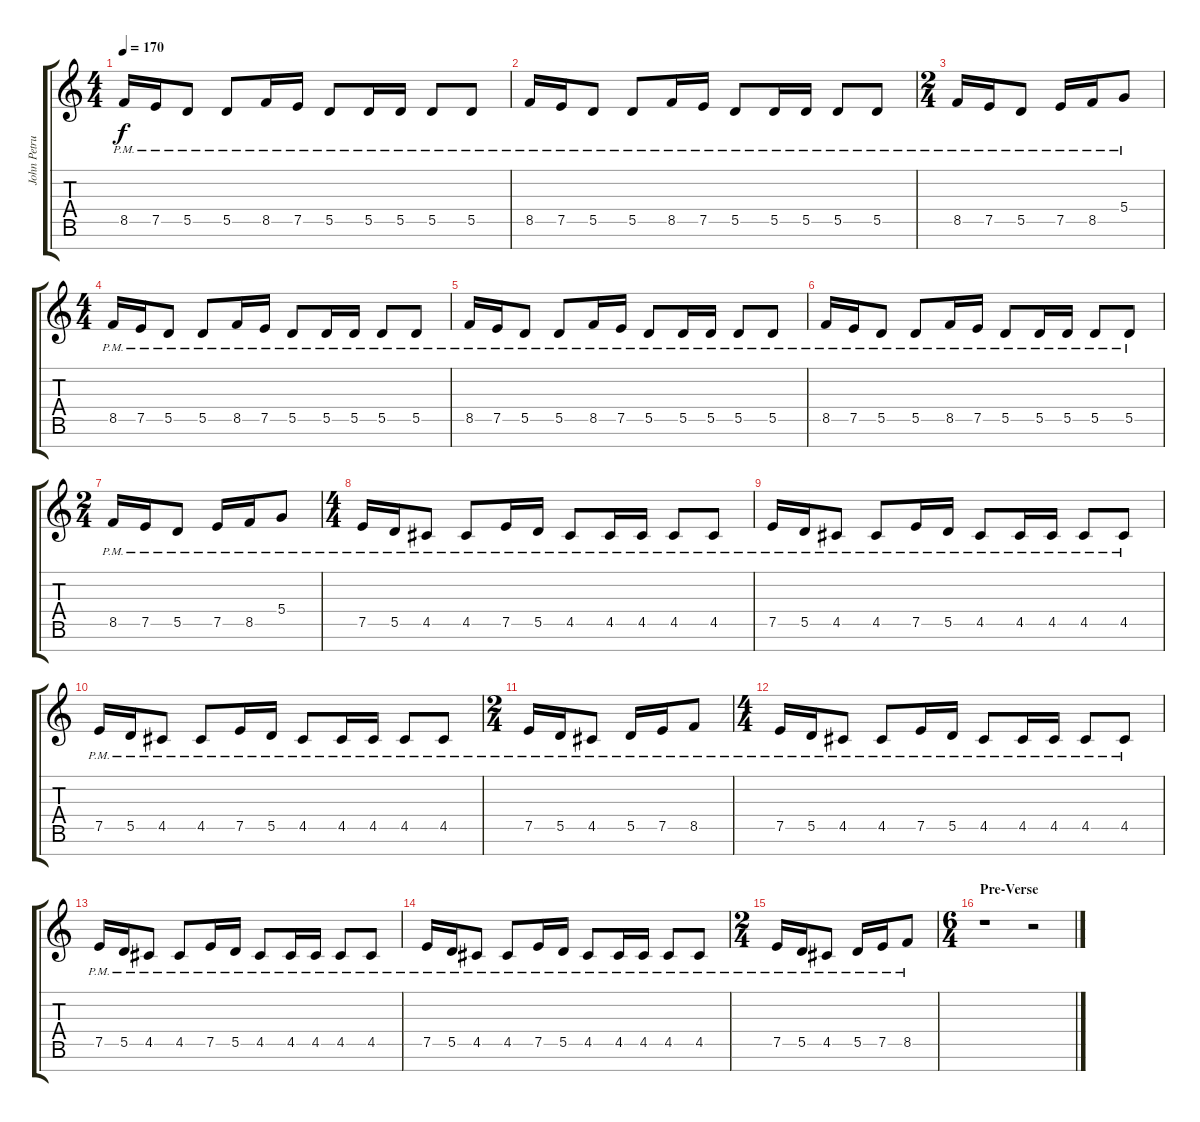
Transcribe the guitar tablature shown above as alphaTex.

\track ("John Petrucci" "John Petru") {instrument overdrivenguitar}
\staff {score tabs}
\tuning (E4 B3 G3 D3 A2 E2 B1) {hide}
\ts (4 4)
\tempo 170
\clef g2
\ks c
8.5{pm}.16{dy f} 7.5{pm}.16 5.5{pm}.8 5.5{pm}.8 8.5{pm}.16 7.5{pm}.16 5.5{pm}.8 5.5{pm}.16 5.5{pm}.16 5.5{pm}.8 5.5{pm}.8 |
8.5{pm}.16 7.5{pm}.16 5.5{pm}.8 5.5{pm}.8 8.5{pm}.16 7.5{pm}.16 5.5{pm}.8 5.5{pm}.16 5.5{pm}.16 5.5{pm}.8 5.5{pm}.8 |
\ts (2 4)
8.5{pm}.16 7.5{pm}.16 5.5{pm}.8 7.5{pm}.16 8.5{pm}.16 5.4{pm}.8 |
\ts (4 4)
8.5{pm}.16 7.5{pm}.16 5.5{pm}.8 5.5{pm}.8 8.5{pm}.16 7.5{pm}.16 5.5{pm}.8 5.5{pm}.16 5.5{pm}.16 5.5{pm}.8 5.5{pm}.8 |
8.5{pm}.16 7.5{pm}.16 5.5{pm}.8 5.5{pm}.8 8.5{pm}.16 7.5{pm}.16 5.5{pm}.8 5.5{pm}.16 5.5{pm}.16 5.5{pm}.8 5.5{pm}.8 |
8.5{pm}.16 7.5{pm}.16 5.5{pm}.8 5.5{pm}.8 8.5{pm}.16 7.5{pm}.16 5.5{pm}.8 5.5{pm}.16 5.5{pm}.16 5.5{pm}.8 5.5{pm}.8 |
\ts (2 4)
8.5{pm}.16 7.5{pm}.16 5.5{pm}.8 7.5{pm}.16 8.5{pm}.16 5.4{pm}.8 |
\ts (4 4)
7.5{pm}.16 5.5{pm}.16 4.5{pm}.8 4.5{pm}.8 7.5{pm}.16 5.5{pm}.16 4.5{pm}.8 4.5{pm}.16 4.5{pm}.16 4.5{pm}.8 4.5{pm}.8 |
7.5{pm}.16 5.5{pm}.16 4.5{pm}.8 4.5{pm}.8 7.5{pm}.16 5.5{pm}.16 4.5{pm}.8 4.5{pm}.16 4.5{pm}.16 4.5{pm}.8 4.5{pm}.8 |
7.5{pm}.16 5.5{pm}.16 4.5{pm}.8 4.5{pm}.8 7.5{pm}.16 5.5{pm}.16 4.5{pm}.8 4.5{pm}.16 4.5{pm}.16 4.5{pm}.8 4.5{pm}.8 |
\ts (2 4)
7.5{pm}.16 5.5{pm}.16 4.5{pm}.8 5.5{pm}.16 7.5{pm}.16 8.5{pm}.8 |
\ts (4 4)
7.5{pm}.16 5.5{pm}.16 4.5{pm}.8 4.5{pm}.8 7.5{pm}.16 5.5{pm}.16 4.5{pm}.8 4.5{pm}.16 4.5{pm}.16 4.5{pm}.8 4.5{pm}.8 |
7.5{pm}.16 5.5{pm}.16 4.5{pm}.8 4.5{pm}.8 7.5{pm}.16 5.5{pm}.16 4.5{pm}.8 4.5{pm}.16 4.5{pm}.16 4.5{pm}.8 4.5{pm}.8 |
7.5{pm}.16 5.5{pm}.16 4.5{pm}.8 4.5{pm}.8 7.5{pm}.16 5.5{pm}.16 4.5{pm}.8 4.5{pm}.16 4.5{pm}.16 4.5{pm}.8 4.5{pm}.8 |
\ts (2 4)
7.5{pm}.16 5.5{pm}.16 4.5{pm}.8 5.5{pm}.16 7.5{pm}.16 8.5{pm}.8 |
\ts (6 4)
\section ("" "Pre-Verse")
r.1 r.2
